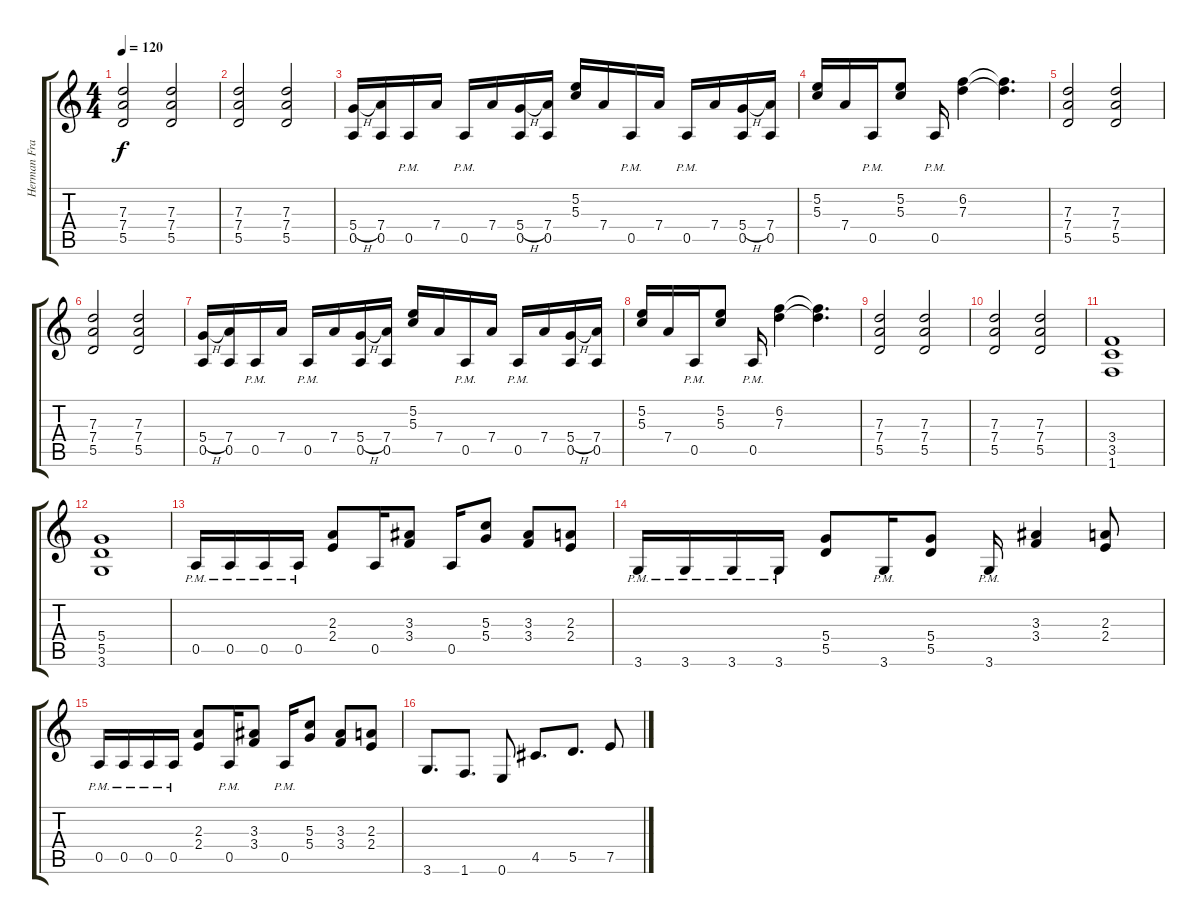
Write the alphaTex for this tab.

\track ("Herman Frank" "Herman Fra") {instrument distortionguitar}
\staff {score tabs}
\tuning (E4 B3 G3 D3 A2 E2) {hide}
\ts (4 4)
\tempo 120
\clef g2
\ks c
(7.3 7.4 5.5).2{dy f} (7.3 7.4 5.5).2 |
(7.3 7.4 5.5).2 (7.3 7.4 5.5).2 |
(5.4{h} 0.5).16 (7.4 0.5).16 0.5{pm}.16 7.4.16 0.5{pm}.16 7.4.16 (5.4{h} 0.5).16 (7.4 0.5).16 (5.2 5.3).16 7.4.16 0.5{pm}.16 7.4.16 0.5{pm}.16 7.4.16 (5.4{h} 0.5).16 (7.4 0.5).16 |
(5.2 5.3).16 7.4.16 0.5{pm}.16 (5.2 5.3).8 0.5{pm}.16 (6.2 7.3).4 (6.2{t} 7.3{t}).4{d} |
(7.3 7.4 5.5).2 (7.3 7.4 5.5).2 |
(7.3 7.4 5.5).2 (7.3 7.4 5.5).2 |
(5.4{h} 0.5).16 (7.4 0.5).16 0.5{pm}.16 7.4.16 0.5{pm}.16 7.4.16 (5.4{h} 0.5).16 (7.4 0.5).16 (5.2 5.3).16 7.4.16 0.5{pm}.16 7.4.16 0.5{pm}.16 7.4.16 (5.4{h} 0.5).16 (7.4 0.5).16 |
(5.2 5.3).16 7.4.16 0.5{pm}.16 (5.2 5.3).8 0.5{pm}.16 (6.2 7.3).4 (6.2{t} 7.3{t}).4{d} |
(7.3 7.4 5.5).2 (7.3 7.4 5.5).2 |
(7.3 7.4 5.5).2 (7.3 7.4 5.5).2 |
(3.4 3.5 1.6).1 |
(5.4 5.5 3.6).1 |
0.5{pm}.16 0.5{pm}.16 0.5{pm}.16 0.5{pm}.16 (2.3 2.4).8 0.5.16 (3.3 3.4).8 0.5.16 (5.3 5.4).8 (3.3 3.4).8 (2.3 2.4).8 |
3.6{pm}.16 3.6{pm}.16 3.6{pm}.16 3.6{pm}.16 (5.4 5.5).8 3.6{pm}.16 (5.4 5.5).8 3.6{pm}.16 (3.3 3.4).4 (2.3 2.4).8 |
0.5{pm}.16 0.5{pm}.16 0.5{pm}.16 0.5{pm}.16 (2.3 2.4).8 0.5{pm}.16 (3.3 3.4).8 0.5{pm}.16 (5.3 5.4).8 (3.3 3.4).8 (2.3 2.4).8 |
3.6.8{d} 1.6.8{d} 0.6.8 4.5.8{d} 5.5.8{d} 7.5.8
